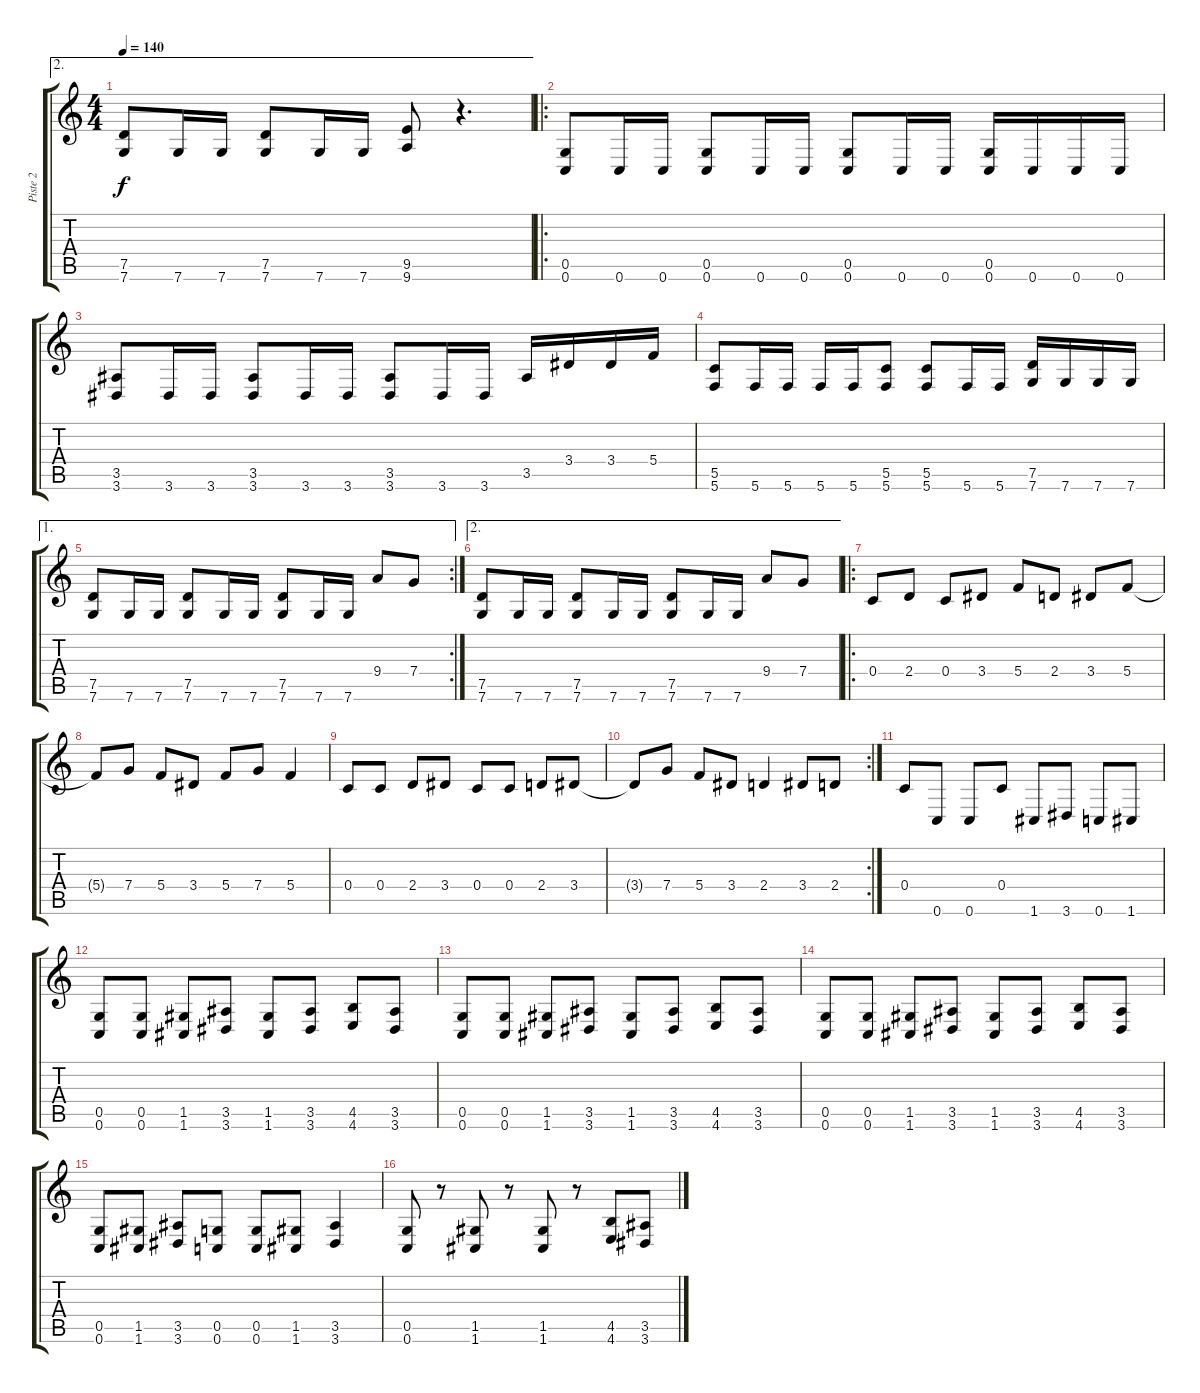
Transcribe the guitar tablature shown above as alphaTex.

\track ("Piste 2" "Piste 2") {instrument distortionguitar}
\staff {score tabs}
\tuning (D4 A3 F3 C3 G2 C2) {hide}
\ae 2
\ts (4 4)
\tempo 140
\clef g2
\ks c
(7.5 7.6).8{dy f} 7.6.16 7.6.16 (7.5 7.6).8 7.6.16 7.6.16 (9.5 9.6).8 r.4{d} |
\ro
(0.5 0.6).8 0.6.16 0.6.16 (0.5 0.6).8 0.6.16 0.6.16 (0.5 0.6).8 0.6.16 0.6.16 (0.5 0.6).16 0.6.16 0.6.16 0.6.16 |
(3.5 3.6).8 3.6.16 3.6.16 (3.5 3.6).8 3.6.16 3.6.16 (3.5 3.6).8 3.6.16 3.6.16 3.5.16 3.4.16 3.4.16 5.4.16 |
(5.5 5.6).8 5.6.16 5.6.16 5.6.16 5.6.16 (5.5 5.6).8 (5.5 5.6).8 5.6.16 5.6.16 (7.5 7.6).16 7.6.16 7.6.16 7.6.16 |
\ae 1
\rc 2
(7.5 7.6).8 7.6.16 7.6.16 (7.5 7.6).8 7.6.16 7.6.16 (7.5 7.6).8 7.6.16 7.6.16 9.4.8 7.4.8 |
\ae 2
(7.5 7.6).8 7.6.16 7.6.16 (7.5 7.6).8 7.6.16 7.6.16 (7.5 7.6).8 7.6.16 7.6.16 9.4.8 7.4.8 |
\ro
0.4.8 2.4.8 0.4.8 3.4.8 5.4.8 2.4.8 3.4.8 5.4.8 |
5.4{t}.8 7.4.8 5.4.8 3.4.8 5.4.8 7.4.8 5.4.4 |
0.4.8 0.4.8 2.4.8 3.4.8 0.4.8 0.4.8 2.4.8 3.4.8 |
\rc 2
3.4{t}.8 7.4.8 5.4.8 3.4.8 2.4.4 3.4.8 2.4.8 |
0.4.8 0.6.8 0.6.8 0.4.8 1.6.8 3.6.8 0.6.8 1.6.8 |
(0.5 0.6).8 (0.5 0.6).8 (1.5 1.6).8 (3.5 3.6).8 (1.5 1.6).8 (3.5 3.6).8 (4.5 4.6).8 (3.5 3.6).8 |
(0.5 0.6).8 (0.5 0.6).8 (1.5 1.6).8 (3.5 3.6).8 (1.5 1.6).8 (3.5 3.6).8 (4.5 4.6).8 (3.5 3.6).8 |
(0.5 0.6).8 (0.5 0.6).8 (1.5 1.6).8 (3.5 3.6).8 (1.5 1.6).8 (3.5 3.6).8 (4.5 4.6).8 (3.5 3.6).8 |
(0.5 0.6).8 (1.5 1.6).8 (3.5 3.6).8 (0.5 0.6).8 (0.5 0.6).8 (1.5 1.6).8 (3.5 3.6).4 |
(0.5 0.6).8 r.8 (1.5 1.6).8 r.8 (1.5 1.6).8 r.8 (4.5 4.6).8 (3.5 3.6).8
